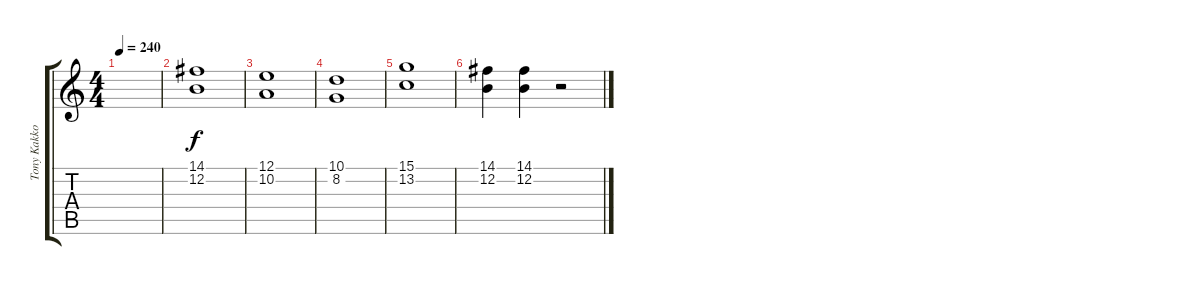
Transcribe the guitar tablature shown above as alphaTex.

\track ("Tony Kakko" "Tony Kakko") {instrument lead1square}
\staff {score tabs}
\tuning (E4 B3 G3 D3 A2 E2) {hide}
\ts (4 4)
\tempo 240
\clef g2
\ks c
|
(14.1 12.2).1{instrument lead1square} |
(12.1 10.2).1 |
(10.1 8.2).1 |
(15.1 13.2).1 |
(14.1 12.2).4 (14.1 12.2).4 r.2
